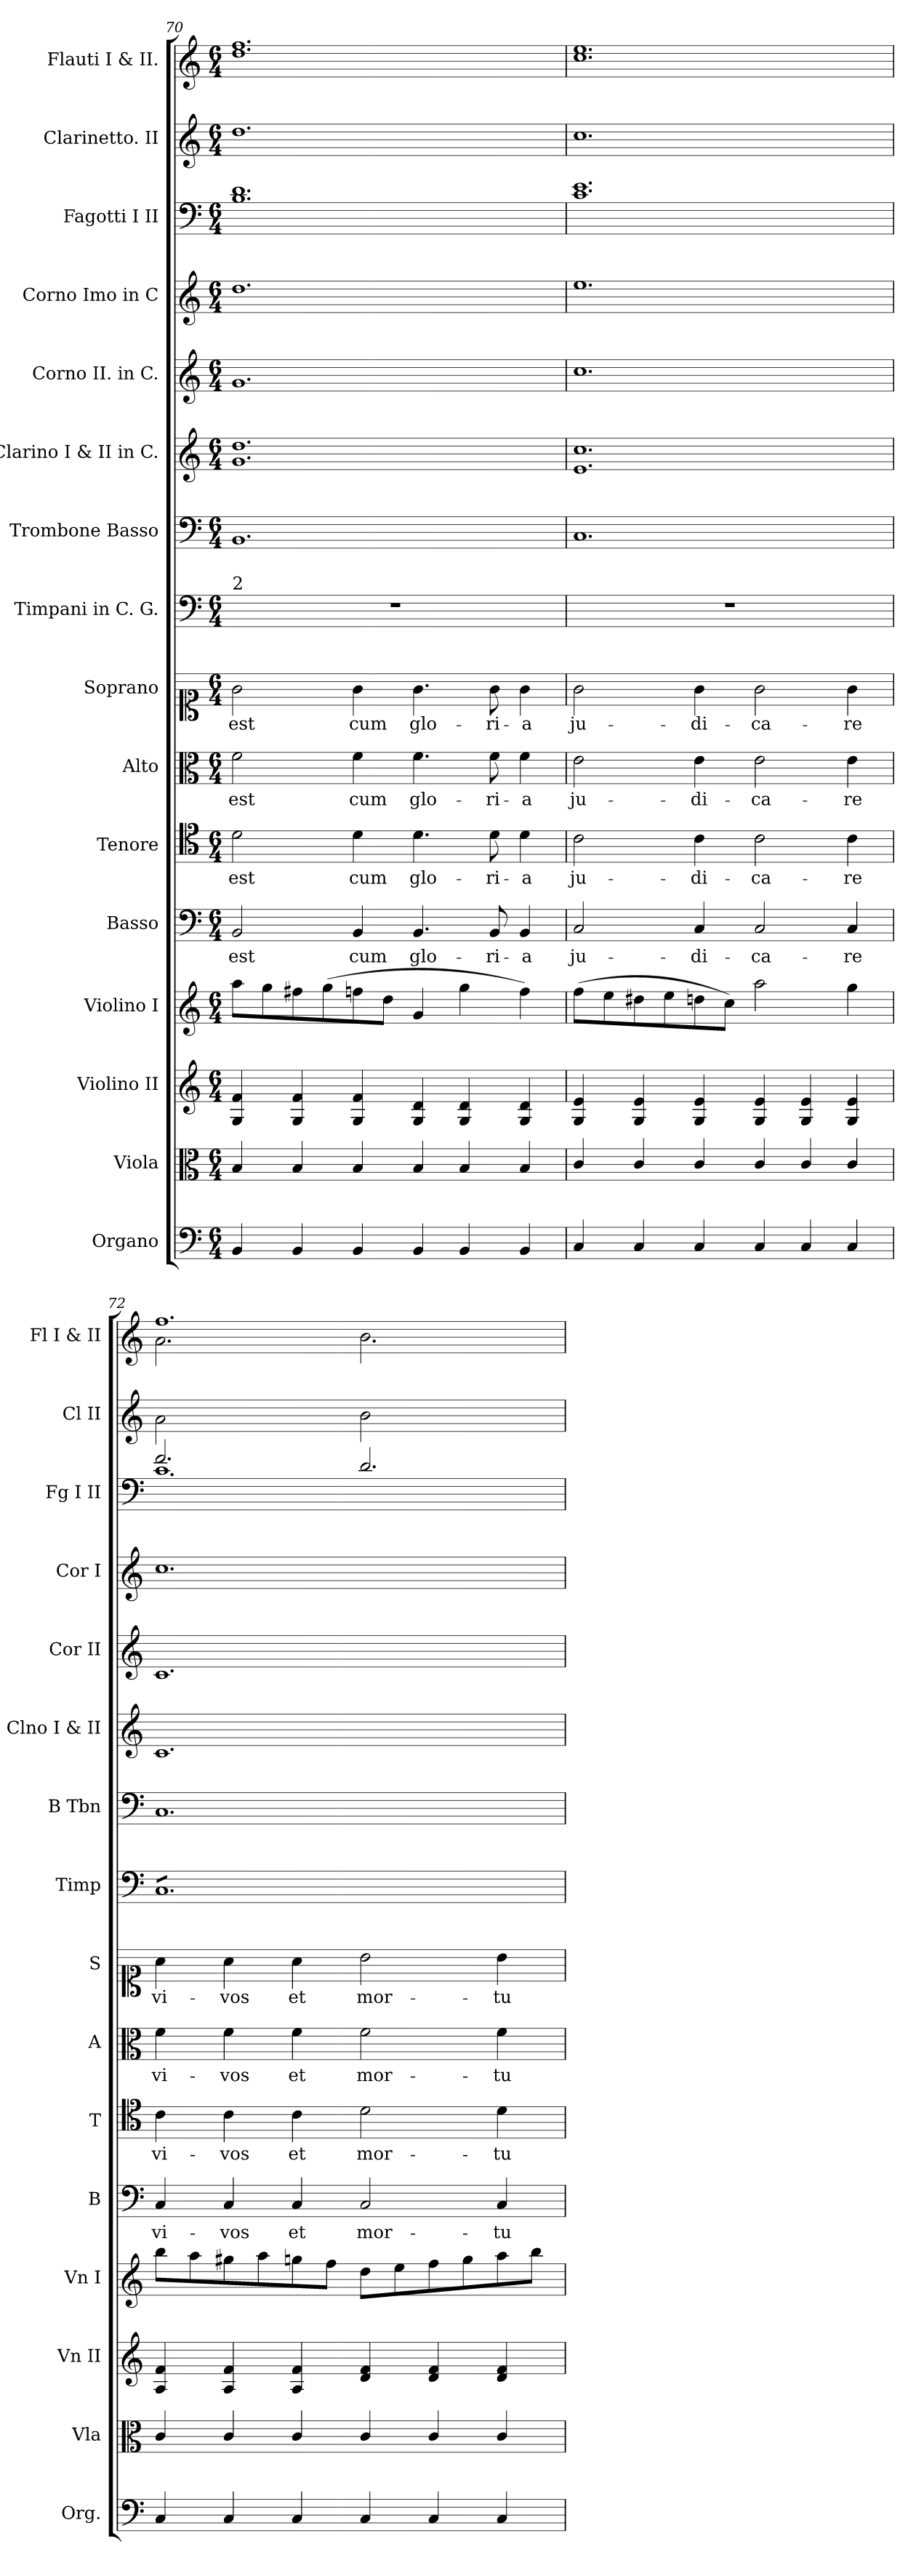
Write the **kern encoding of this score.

**kern	**kern	**kern	**kern	**kern	**text	**kern	**text	**kern	**text	**kern	**text	**kern	**kern	**kern	**kern	**kern	**kern	**kern	**kern
*part16	*part15	*part14	*part13	*part12	*part12	*part11	*part11	*part10	*part10	*part9	*part9	*part8	*part7	*part6	*part5	*part4	*part3	*part2	*part1
*staff16	*staff15	*staff14	*staff13	*staff12	*staff12	*staff11	*staff11	*staff10	*staff10	*staff9	*staff9	*staff8	*staff7	*staff6	*staff5	*staff4	*staff3	*staff2	*staff1
*I"Organo	*I"Viola	*I"Violino II	*I"Violino I	*I"Basso	*	*I"Tenore	*	*I"Alto	*	*I"Soprano	*	*I"Timpani in C. G.	*I"Trombone Basso	*I"Clarino I & II in C.	*I"Corno II. in C.	*I"Corno Imo in C	*I"Fagotti I II	*I"Clarinetto. II	*I"Flauti I & II.
*I'Org.	*I'Vla	*I'Vn II	*I'Vn I	*I'B	*	*I'T	*	*I'A	*	*I'S	*	*I'Timp	*I'B Tbn	*I'Clno I & II	*I'Cor II	*I'Cor I	*I'Fg I II	*I'Cl II	*I'Fl I & II
*clefF4	*clefC3	*clefG2	*clefG2	*clefF4	*	*clefC4	*	*clefC3	*	*clefC1	*	*clefF4	*clefF4	*clefG2	*clefG2	*clefG2	*clefF4	*clefG2	*clefG2
*k[]	*k[]	*k[]	*k[]	*k[]	*	*k[]	*	*k[]	*	*k[]	*	*k[]	*k[]	*k[]	*k[]	*k[]	*k[]	*k[]	*k[]
*C:	*C:	*C:	*C:	*C:	*	*C:	*	*C:	*	*C:	*	*C:	*C:	*C:	*C:	*C:	*C:	*C:	*C:
*M6/4	*M6/4	*M6/4	*M6/4	*M6/4	*	*M6/4	*	*M6/4	*	*M6/4	*	*M6/4	*M6/4	*M6/4	*M6/4	*M6/4	*M6/4	*M6/4	*M6/4
=70	=70	=70	=70	=70	=70	=70	=70	=70	=70	=70	=70	=70	=70	=70	=70	=70	=70	=70	=70
!	!	!	!	!	!	!	!	!	!	!	!	!LO:TX:a:t=2	!	!	!	!	!	!	!
4BB/	4B/	4G/ 4f/	8aa\L	2BB/	est	2d\	est	2f\	est	2g\	est	1.r	1.BB/	1.g/ 1.dd/	1.g/	1.dd\	1.B\ 1.d\	1.dd\	1.dd\ 1.ff\
.	.	.	8gg\	.	.	.	.	.	.	.	.	.	.	.	.	.	.	.	.
4BB/	4B/	4G/ 4f/	8ff#X\	.	.	.	.	.	.	.	.	.	.	.	.	.	.	.	.
.	.	.	(>8gg\	.	.	.	.	.	.	.	.	.	.	.	.	.	.	.	.
4BB/	4B/	4G/ 4f/	8ffn\	4BB/	cum	4d\	cum	4f\	cum	4g\	cum	.	.	.	.	.	.	.	.
.	.	.	8dd\J	.	.	.	.	.	.	.	.	.	.	.	.	.	.	.	.
4BB/	4B/	4G/ 4d/	4g/	4.BB/	glo-	4.d\	glo-	4.f\	glo-	4.g\	glo-	.	.	.	.	.	.	.	.
4BB/	4B/	4G/ 4d/	4gg\	.	.	.	.	.	.	.	.	.	.	.	.	.	.	.	.
.	.	.	.	8BB/	-ri-	8d\	-ri-	8f\	-ri-	8g\	-ri-	.	.	.	.	.	.	.	.
4BB/	4B/	4G/ 4d/	4ff\)	4BB/	-a	4d\	-a	4f\	-a	4g\	-a	.	.	.	.	.	.	.	.
=71	=71	=71	=71	=71	=71	=71	=71	=71	=71	=71	=71	=71	=71	=71	=71	=71	=71	=71	=71
4C/	4c/	4G/ 4e/	(>8ff\L	2C/	ju-	2c\	ju-	2e\	ju-	2g\	ju-	1.r	1.C/	1.e/ 1.cc/	1.cc\	1.ee\	1.c\ 1.e\	1.cc\	1.cc\ 1.ee\
.	.	.	8ee\	.	.	.	.	.	.	.	.	.	.	.	.	.	.	.	.
4C/	4c/	4G/ 4e/	8dd#X\	.	.	.	.	.	.	.	.	.	.	.	.	.	.	.	.
.	.	.	8ee\	.	.	.	.	.	.	.	.	.	.	.	.	.	.	.	.
4C/	4c/	4G/ 4e/	8ddn\	4C/	-di-	4c\	-di-	4e\	-di-	4g\	-di-	.	.	.	.	.	.	.	.
.	.	.	8cc\J)	.	.	.	.	.	.	.	.	.	.	.	.	.	.	.	.
4C/	4c/	4G/ 4e/	2aa\	2C/	-ca-	2c\	-ca-	2e\	-ca-	2g\	-ca-	.	.	.	.	.	.	.	.
4C/	4c/	4G/ 4e/	.	.	.	.	.	.	.	.	.	.	.	.	.	.	.	.	.
4C/	4c/	4G/ 4e/	4gg\	4C/	-re	4c\	-re	4e\	-re	4g\	-re	.	.	.	.	.	.	.	.
=72	=72	=72	=72	=72	=72	=72	=72	=72	=72	=72	=72	=72	=72	=72	=72	=72	=72	=72	=72
*	*	*	*	*	*	*	*	*	*	*	*	*	*	*	*	*	*^	*	*
!	!	!	!	!	!	!	!	!	!	!	!	!	!	!	!	!	!	!	!LO:N:vis=2	!
*	*	*	*	*	*	*	*	*	*	*	*	*	*	*	*	*	*	*	*	*^
*	*	*	*	*	*	*	*	*	*	*	*	*tremolo	*	*	*	*	*	*	*	*	*
4C/	4c/	4A/ 4f/	8bb\L	4C/	vi-	4c\	vi-	4f\	vi-	4a\	vi-	8C/L	1.C/	1.c/	1.c/	1.cc\	2.f/	1.c\	2.a\	1.ff/	2.a\
.	.	.	8aa\	.	.	.	.	.	.	.	.	8C/	.	.	.	.	.	.	.	.	.
4C/	4c/	4A/ 4f/	8gg#X\	4C/	-vos	4c\	-vos	4f\	-vos	4a\	-vos	8C/	.	.	.	.	.	.	.	.	.
.	.	.	8aa\	.	.	.	.	.	.	.	.	8C/	.	.	.	.	.	.	.	.	.
4C/	4c/	4A/ 4f/	8ggn\	4C/	et	4c\	et	4f\	et	4a\	et	8C/	.	.	.	.	.	.	.	.	.
.	.	.	8ff\J	.	.	.	.	.	.	.	.	8C/	.	.	.	.	.	.	.	.	.
!	!	!	!	!	!	!	!	!	!	!	!	!	!	!	!	!	!	!	!LO:N:vis=2	!	!
4C/	4c/	4d/ 4f/	8dd\L	2C/	mor-	2d\	mor-	2f\	mor-	2b\	mor-	8C/	.	.	.	.	2.d/	.	2.b\	.	2.b\
.	.	.	8ee\	.	.	.	.	.	.	.	.	8C/	.	.	.	.	.	.	.	.	.
4C/	4c/	4d/ 4f/	8ff\	.	.	.	.	.	.	.	.	8C/	.	.	.	.	.	.	.	.	.
.	.	.	8gg\	.	.	.	.	.	.	.	.	8C/	.	.	.	.	.	.	.	.	.
4C/	4c/	4d/ 4f/	8aa\	4C/	-tu-	4d\	-tu-	4f\	-tu-	4b\	-tu-	8C/	.	.	.	.	.	.	.	.	.
.	.	.	8bb\J	.	.	.	.	.	.	.	.	8C/J	.	.	.	.	.	.	.	.	.
*	*	*	*	*	*	*	*	*	*	*	*	*Xtremolo	*	*	*	*	*	*	*	*	*
*	*	*	*	*	*	*	*	*	*	*	*	*	*	*	*	*	*v	*v	*	*v	*v
=	=	=	=	=	=	=	=	=	=	=	=	=	=	=	=	=	=	=	=
*-	*-	*-	*-	*-	*-	*-	*-	*-	*-	*-	*-	*-	*-	*-	*-	*-	*-	*-	*-
